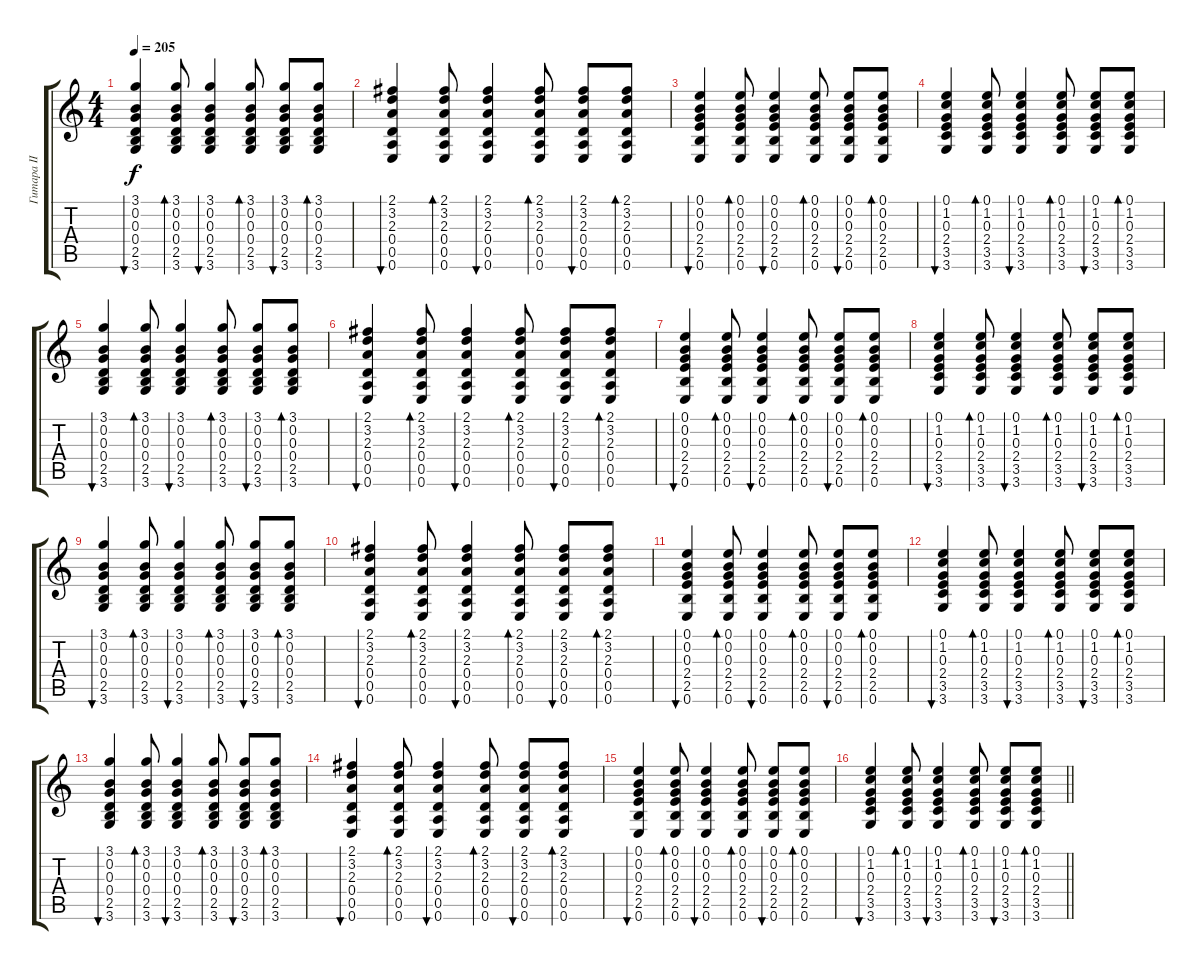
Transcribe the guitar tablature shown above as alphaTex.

\track ("Гитара II" "Гитара II") {instrument electricguitarclean}
\staff {score tabs}
\tuning (E4 B3 G3 D3 A2 E2) {hide}
\ts (4 4)
\tempo 205
\clef g2
\ks c
(3.1 0.2 0.3 0.4 2.5 3.6).4{bu 60 dy f} (3.1 0.2 0.3 0.4 2.5 3.6).8{bd 60} (3.1 0.2 0.3 0.4 2.5 3.6).4{bu 60} (3.1 0.2 0.3 0.4 2.5 3.6).8{bd 60} (3.1 0.2 0.3 0.4 2.5 3.6).8{bu 60} (3.1 0.2 0.3 0.4 2.5 3.6).8{bd 60} |
(2.1 3.2 2.3 0.4 0.5 0.6).4{bu 60} (2.1 3.2 2.3 0.4 0.5 0.6).8{bd 60} (2.1 3.2 2.3 0.4 0.5 0.6).4{bu 60} (2.1 3.2 2.3 0.4 0.5 0.6).8{bd 60} (2.1 3.2 2.3 0.4 0.5 0.6).8{bu 60} (2.1 3.2 2.3 0.4 0.5 0.6).8{bd 60} |
(0.1 0.2 0.3 2.4 2.5 0.6).4{bu 60} (0.1 0.2 0.3 2.4 2.5 0.6).8{bd 60} (0.1 0.2 0.3 2.4 2.5 0.6).4{bu 60} (0.1 0.2 0.3 2.4 2.5 0.6).8{bd 60} (0.1 0.2 0.3 2.4 2.5 0.6).8{bu 60} (0.1 0.2 0.3 2.4 2.5 0.6).8{bd 60} |
(0.1 1.2 0.3 2.4 3.5 3.6).4{bu 60} (0.1 1.2 0.3 2.4 3.5 3.6).8{bd 60} (0.1 1.2 0.3 2.4 3.5 3.6).4{bu 60} (0.1 1.2 0.3 2.4 3.5 3.6).8{bd 60} (0.1 1.2 0.3 2.4 3.5 3.6).8{bu 60} (0.1 1.2 0.3 2.4 3.5 3.6).8{bd 60} |
(3.1 0.2 0.3 0.4 2.5 3.6).4{bu 60} (3.1 0.2 0.3 0.4 2.5 3.6).8{bd 60} (3.1 0.2 0.3 0.4 2.5 3.6).4{bu 60} (3.1 0.2 0.3 0.4 2.5 3.6).8{bd 60} (3.1 0.2 0.3 0.4 2.5 3.6).8{bu 60} (3.1 0.2 0.3 0.4 2.5 3.6).8{bd 60} |
(2.1 3.2 2.3 0.4 0.5 0.6).4{bu 60} (2.1 3.2 2.3 0.4 0.5 0.6).8{bd 60} (2.1 3.2 2.3 0.4 0.5 0.6).4{bu 60} (2.1 3.2 2.3 0.4 0.5 0.6).8{bd 60} (2.1 3.2 2.3 0.4 0.5 0.6).8{bu 60} (2.1 3.2 2.3 0.4 0.5 0.6).8{bd 60} |
(0.1 0.2 0.3 2.4 2.5 0.6).4{bu 60} (0.1 0.2 0.3 2.4 2.5 0.6).8{bd 60} (0.1 0.2 0.3 2.4 2.5 0.6).4{bu 60} (0.1 0.2 0.3 2.4 2.5 0.6).8{bd 60} (0.1 0.2 0.3 2.4 2.5 0.6).8{bu 60} (0.1 0.2 0.3 2.4 2.5 0.6).8{bd 60} |
(0.1 1.2 0.3 2.4 3.5 3.6).4{bu 60} (0.1 1.2 0.3 2.4 3.5 3.6).8{bd 60} (0.1 1.2 0.3 2.4 3.5 3.6).4{bu 60} (0.1 1.2 0.3 2.4 3.5 3.6).8{bd 60} (0.1 1.2 0.3 2.4 3.5 3.6).8{bu 60} (0.1 1.2 0.3 2.4 3.5 3.6).8{bd 60} |
(3.1 0.2 0.3 0.4 2.5 3.6).4{bu 60} (3.1 0.2 0.3 0.4 2.5 3.6).8{bd 60} (3.1 0.2 0.3 0.4 2.5 3.6).4{bu 60} (3.1 0.2 0.3 0.4 2.5 3.6).8{bd 60} (3.1 0.2 0.3 0.4 2.5 3.6).8{bu 60} (3.1 0.2 0.3 0.4 2.5 3.6).8{bd 60} |
(2.1 3.2 2.3 0.4 0.5 0.6).4{bu 60} (2.1 3.2 2.3 0.4 0.5 0.6).8{bd 60} (2.1 3.2 2.3 0.4 0.5 0.6).4{bu 60} (2.1 3.2 2.3 0.4 0.5 0.6).8{bd 60} (2.1 3.2 2.3 0.4 0.5 0.6).8{bu 60} (2.1 3.2 2.3 0.4 0.5 0.6).8{bd 60} |
(0.1 0.2 0.3 2.4 2.5 0.6).4{bu 60} (0.1 0.2 0.3 2.4 2.5 0.6).8{bd 60} (0.1 0.2 0.3 2.4 2.5 0.6).4{bu 60} (0.1 0.2 0.3 2.4 2.5 0.6).8{bd 60} (0.1 0.2 0.3 2.4 2.5 0.6).8{bu 60} (0.1 0.2 0.3 2.4 2.5 0.6).8{bd 60} |
(0.1 1.2 0.3 2.4 3.5 3.6).4{bu 60} (0.1 1.2 0.3 2.4 3.5 3.6).8{bd 60} (0.1 1.2 0.3 2.4 3.5 3.6).4{bu 60} (0.1 1.2 0.3 2.4 3.5 3.6).8{bd 60} (0.1 1.2 0.3 2.4 3.5 3.6).8{bu 60} (0.1 1.2 0.3 2.4 3.5 3.6).8{bd 60} |
(3.1 0.2 0.3 0.4 2.5 3.6).4{bu 60} (3.1 0.2 0.3 0.4 2.5 3.6).8{bd 60} (3.1 0.2 0.3 0.4 2.5 3.6).4{bu 60} (3.1 0.2 0.3 0.4 2.5 3.6).8{bd 60} (3.1 0.2 0.3 0.4 2.5 3.6).8{bu 60} (3.1 0.2 0.3 0.4 2.5 3.6).8{bd 60} |
(2.1 3.2 2.3 0.4 0.5 0.6).4{bu 60} (2.1 3.2 2.3 0.4 0.5 0.6).8{bd 60} (2.1 3.2 2.3 0.4 0.5 0.6).4{bu 60} (2.1 3.2 2.3 0.4 0.5 0.6).8{bd 60} (2.1 3.2 2.3 0.4 0.5 0.6).8{bu 60} (2.1 3.2 2.3 0.4 0.5 0.6).8{bd 60} |
(0.1 0.2 0.3 2.4 2.5 0.6).4{bu 60} (0.1 0.2 0.3 2.4 2.5 0.6).8{bd 60} (0.1 0.2 0.3 2.4 2.5 0.6).4{bu 60} (0.1 0.2 0.3 2.4 2.5 0.6).8{bd 60} (0.1 0.2 0.3 2.4 2.5 0.6).8{bu 60} (0.1 0.2 0.3 2.4 2.5 0.6).8{bd 60} |
\barLineRight lightlight
(0.1 1.2 0.3 2.4 3.5 3.6).4{bu 60} (0.1 1.2 0.3 2.4 3.5 3.6).8{bd 60} (0.1 1.2 0.3 2.4 3.5 3.6).4{bu 60} (0.1 1.2 0.3 2.4 3.5 3.6).8{bd 60} (0.1 1.2 0.3 2.4 3.5 3.6).8{bu 60} (0.1 1.2 0.3 2.4 3.5 3.6).8{bd 60}
